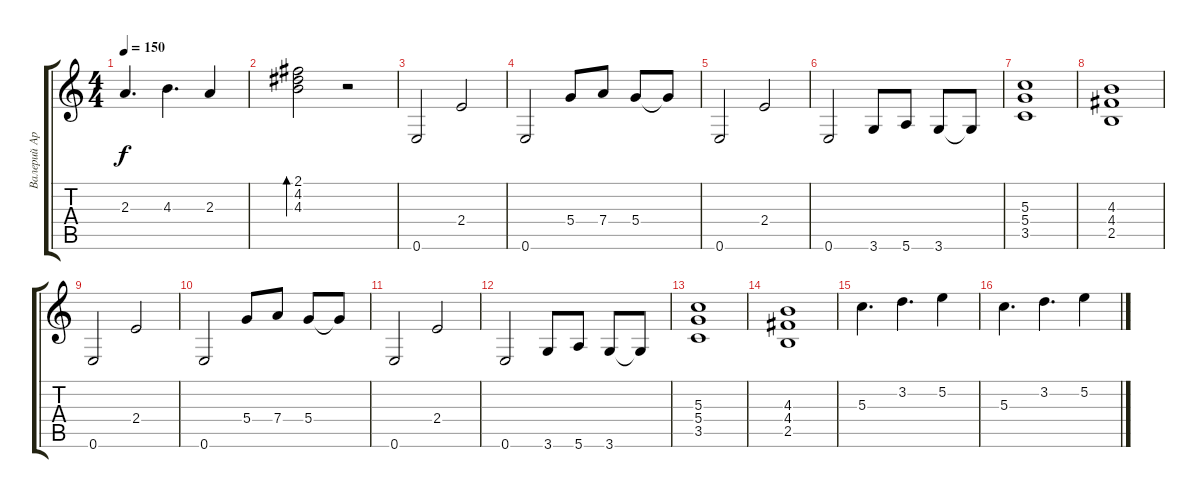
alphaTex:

\track ("Валерий Аркадин (запись)" "Валерий Ар") {instrument distortionguitar}
\staff {score tabs}
\tuning (E4 B3 G3 D3 A2 E2) {hide}
\ts (4 4)
\tempo 150
\clef g2
\ks c
2.3.4{d dy f} 4.3.4{d} 2.3.4 |
(2.1 4.2 4.3).2{bd 120} r.2 |
0.6.2{instrument distortionguitar} 2.4.2 |
0.6.2 5.4.8 7.4.8 5.4.8 5.4{t}.8 |
0.6.2 2.4.2 |
0.6.2 3.6.8 5.6.8 3.6.8 3.6{t}.8 |
(5.3 5.4 3.5).1 |
(4.3 4.4 2.5).1 |
0.6.2 2.4.2 |
0.6.2 5.4.8 7.4.8 5.4.8 5.4{t}.8 |
0.6.2 2.4.2 |
0.6.2 3.6.8 5.6.8 3.6.8 3.6{t}.8 |
(5.3 5.4 3.5).1 |
(4.3 4.4 2.5).1 |
5.3.4{d instrument electricguitarjazz} 3.2.4{d} 5.2.4 |
5.3.4{d} 3.2.4{d} 5.2.4
